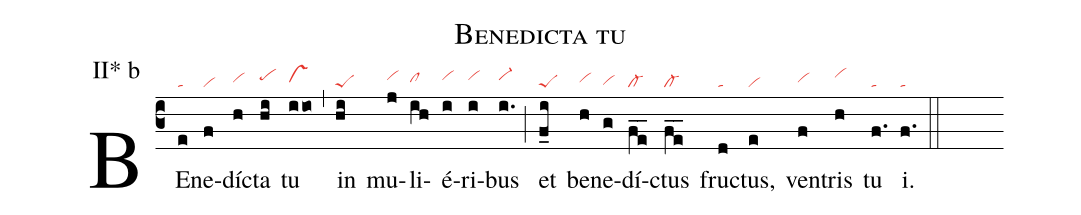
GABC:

name: Benedicta tu;
annotation: II* b;
mode: 2;
nabc-lines: 1;
%%
(c3)
BE(e|ta)ne(f|vi)dí(h|vihh)cta(hi|pehi) tu(iio|vshh) (,)
in(hi|peS) mu(j|vihi)li(ih|clhh)é(i|vihi)ri(i|vihi)bus(i.|vi-hi) (;)
et(f_i|peS) be(h|vihh)ne(g|vihg)dí(fe__|cl-)ctus(fe__|cl-) fru(d|ta)ctus,(e|vi) ven(f|vihh)tris(h|vihj) tu(f.|ta) i.(f.|ta) (::)
